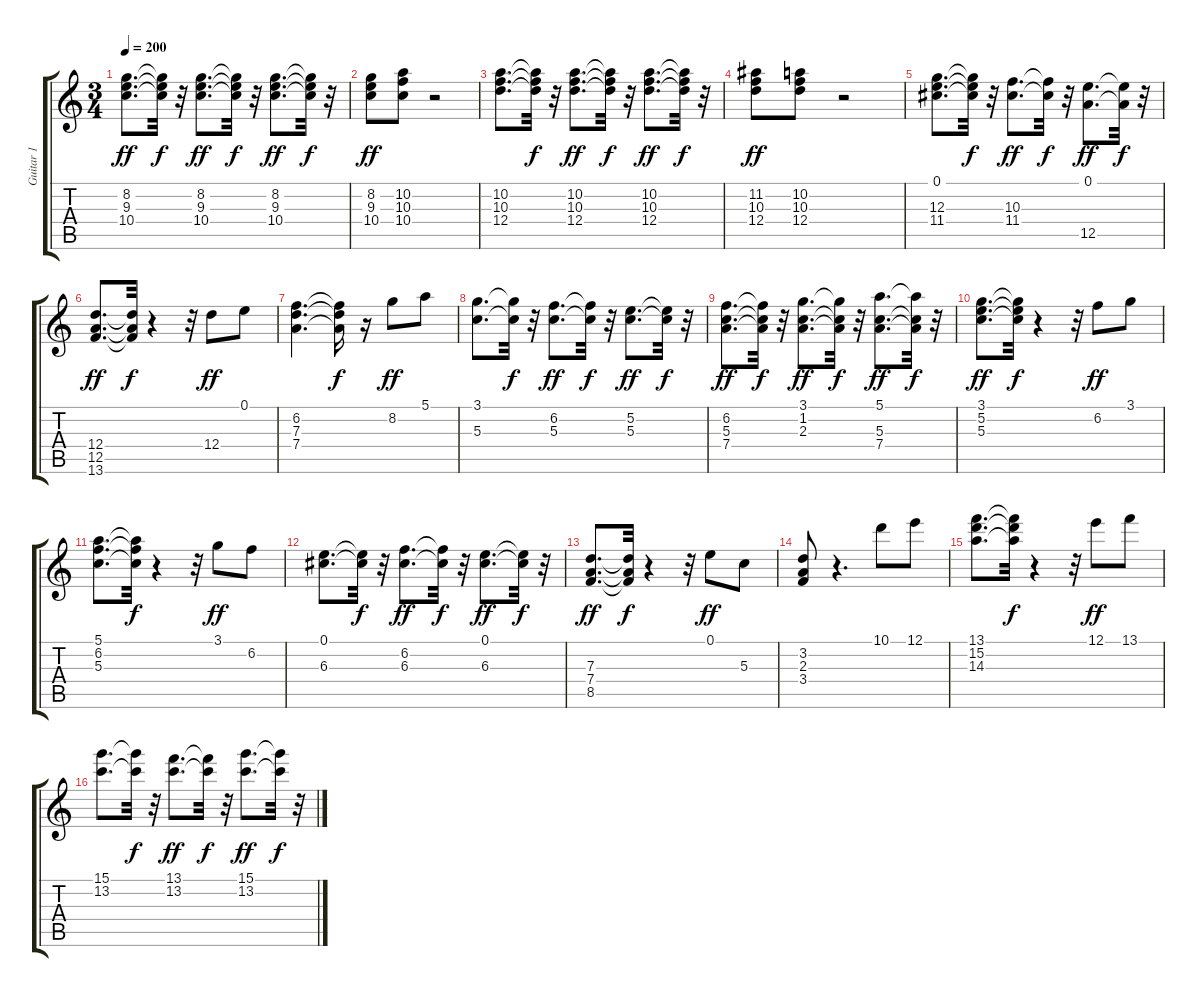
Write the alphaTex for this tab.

\track ("Guitar 1" "Guitar 1") {instrument overdrivenguitar}
\staff {score tabs}
\tuning (E4 B3 G3 D3 A2 E2) {hide}
\ts (3 4)
\tempo 200
\clef g2
\ks c
(8.2 9.3 10.4).8{d dy ff} (8.2{t} 9.3{t} 10.4{t}).32{dy f} r.32 (8.2 9.3 10.4).8{d dy ff} (8.2{t} 9.3{t} 10.4{t}).32{dy f} r.32 (8.2 9.3 10.4).8{d dy ff} (8.2{t} 9.3{t} 10.4{t}).32{dy f} r.32 |
(8.2 9.3 10.4).8{dy ff} (10.2 10.3 10.4).8 r.2 |
(10.2 10.3 12.4).8{d} (10.2{t} 10.3{t} 12.4{t}).32{dy f} r.32 (10.2 10.3 12.4).8{d dy ff} (10.2{t} 10.3{t} 12.4{t}).32{dy f} r.32 (10.2 10.3 12.4).8{d dy ff} (10.2{t} 10.3{t} 12.4{t}).32{dy f} r.32 |
(11.2 10.3 12.4).8{dy ff} (10.2 10.3 12.4).8 r.2 |
(0.1 12.3 11.4).8{d} (0.1{t} 12.3{t} 11.4{t}).32{dy f} r.32 (10.3 11.4).8{d dy ff} (10.3{t} 11.4{t}).32{dy f} r.32 (0.1 12.5).8{d dy ff} (0.1{t} 12.5{t}).32{dy f} r.32 |
(12.4 12.5 13.6).8{d dy ff} (12.4{t} 12.5{t} 13.6{t}).32{dy f} r.4 r.32 12.4.8{dy ff} 0.1.8 |
(6.2 7.3 7.4).4{d} (6.2{t} 7.3{t} 7.4{t}).16{dy f} r.16 8.2.8{dy ff} 5.1.8 |
(3.1 5.3).8{d} (3.1{t} 5.3{t}).32{dy f} r.32 (6.2 5.3).8{d dy ff} (6.2{t} 5.3{t}).32{dy f} r.32 (5.2 5.3).8{d dy ff} (5.2{t} 5.3{t}).32{dy f} r.32 |
(6.2 5.3 7.4).8{d dy ff} (6.2{t} 5.3{t} 7.4{t}).32{dy f} r.32 (3.1 1.2 2.3).8{d dy ff} (3.1{t} 1.2{t} 2.3{t}).32{dy f} r.32 (5.1 5.3 7.4).8{d dy ff} (5.1{t} 5.3{t} 7.4{t}).32{dy f} r.32 |
(3.1 5.2 5.3).8{d dy ff} (3.1{t} 5.2{t} 5.3{t}).32{dy f} r.4 r.32 6.2.8{dy ff} 3.1.8 |
(5.1 6.2 5.3).8{d} (5.1{t} 6.2{t} 5.3{t}).32{dy f} r.4 r.32 3.1.8{dy ff} 6.2.8 |
(0.1 6.3).8{d} (0.1{t} 6.3{t}).32{dy f} r.32 (6.2 6.3).8{d dy ff} (6.2{t} 6.3{t}).32{dy f} r.32 (0.1 6.3).8{d dy ff} (0.1{t} 6.3{t}).32{dy f} r.32 |
(7.3 7.4 8.5).8{d dy ff} (7.3{t} 7.4{t} 8.5{t}).32{dy f} r.4 r.32 0.1.8{dy ff} 5.3.8 |
(3.2 2.3 3.4).8 r.4{d} 10.1.8 12.1.8 |
(13.1 15.2 14.3).8{d} (13.1{t} 15.2{t} 14.3{t}).32{dy f} r.4 r.32 12.1.8{dy ff} 13.1.8 |
(15.1 13.2).8{d} (15.1{t} 13.2{t}).32{dy f} r.32 (13.1 13.2).8{d dy ff} (13.1{t} 13.2{t}).32{dy f} r.32 (15.1 13.2).8{d dy ff} (15.1{t} 13.2{t}).32{dy f} r.32
